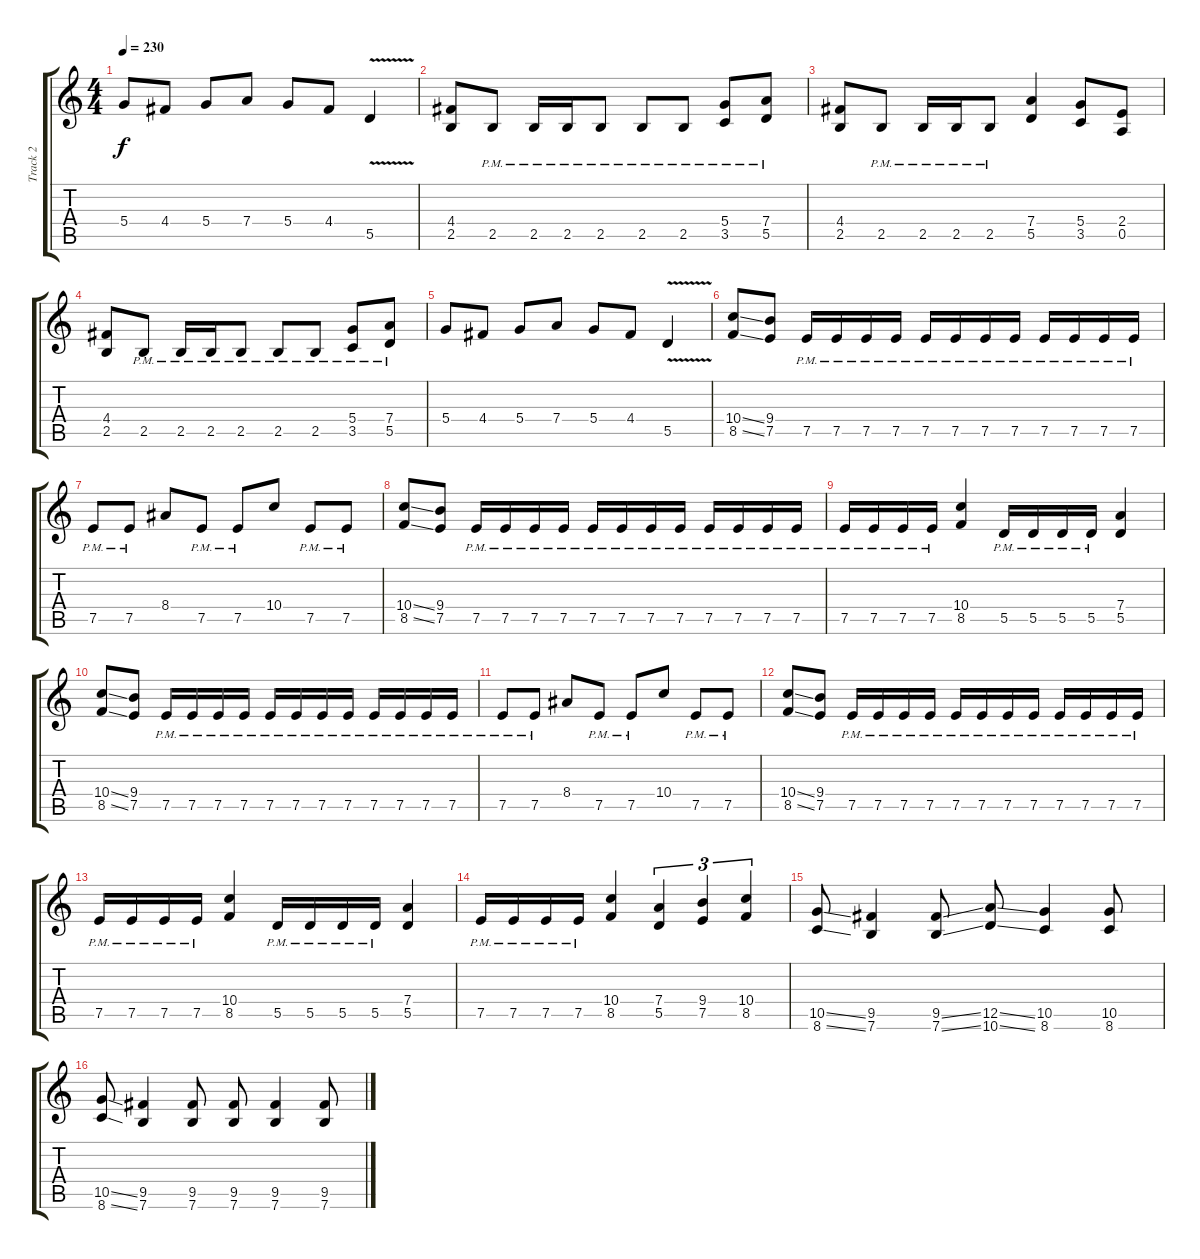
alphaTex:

\track ("Track 2" "Track 2") {instrument distortionguitar}
\staff {score tabs}
\tuning (E4 B3 G3 D3 A2 E2) {hide}
\ts (4 4)
\tempo 230
\clef g2
\ks c
5.4.8{dy f} 4.4.8 5.4.8 7.4.8 5.4.8 4.4.8 5.5{v}.4 |
(4.4 2.5).8 2.5{pm}.8 2.5{pm}.16 2.5{pm}.16 2.5{pm}.8 2.5{pm}.8 2.5{pm}.8 (5.4{pm} 3.5{pm}).8 (7.4{pm} 5.5{pm}).8 |
(4.4 2.5).8 2.5{pm}.8 2.5{pm}.16 2.5{pm}.16 2.5{pm}.8 (7.4 5.5).4 (5.4 3.5).8 (2.4 0.5).8 |
(4.4 2.5).8 2.5{pm}.8 2.5{pm}.16 2.5{pm}.16 2.5{pm}.8 2.5{pm}.8 2.5{pm}.8 (5.4{pm} 3.5{pm}).8 (7.4{pm} 5.5{pm}).8 |
5.4.8 4.4.8 5.4.8 7.4.8 5.4.8 4.4.8 5.5{v}.4 |
(10.4{ss} 8.5{ss}).8 (9.4 7.5).8 7.5{pm}.16 7.5{pm}.16 7.5{pm}.16 7.5{pm}.16 7.5{pm}.16 7.5{pm}.16 7.5{pm}.16 7.5{pm}.16 7.5{pm}.16 7.5{pm}.16 7.5{pm}.16 7.5{pm}.16 |
7.5{pm}.8 7.5{pm}.8 8.4.8 7.5{pm}.8 7.5{pm}.8 10.4.8 7.5{pm}.8 7.5{pm}.8 |
(10.4{ss} 8.5{ss}).8 (9.4 7.5).8 7.5{pm}.16 7.5{pm}.16 7.5{pm}.16 7.5{pm}.16 7.5{pm}.16 7.5{pm}.16 7.5{pm}.16 7.5{pm}.16 7.5{pm}.16 7.5{pm}.16 7.5{pm}.16 7.5{pm}.16 |
7.5{pm}.16 7.5{pm}.16 7.5{pm}.16 7.5{pm}.16 (10.4 8.5).4 5.5{pm}.16 5.5{pm}.16 5.5{pm}.16 5.5{pm}.16 (7.4 5.5).4 |
(10.4{ss} 8.5{ss}).8 (9.4 7.5).8 7.5{pm}.16 7.5{pm}.16 7.5{pm}.16 7.5{pm}.16 7.5{pm}.16 7.5{pm}.16 7.5{pm}.16 7.5{pm}.16 7.5{pm}.16 7.5{pm}.16 7.5{pm}.16 7.5{pm}.16 |
7.5{pm}.8 7.5{pm}.8 8.4.8 7.5{pm}.8 7.5{pm}.8 10.4.8 7.5{pm}.8 7.5{pm}.8 |
(10.4{ss} 8.5{ss}).8 (9.4 7.5).8 7.5{pm}.16 7.5{pm}.16 7.5{pm}.16 7.5{pm}.16 7.5{pm}.16 7.5{pm}.16 7.5{pm}.16 7.5{pm}.16 7.5{pm}.16 7.5{pm}.16 7.5{pm}.16 7.5{pm}.16 |
7.5{pm}.16 7.5{pm}.16 7.5{pm}.16 7.5{pm}.16 (10.4 8.5).4 5.5{pm}.16 5.5{pm}.16 5.5{pm}.16 5.5{pm}.16 (7.4 5.5).4 |
7.5{pm}.16 7.5{pm}.16 7.5{pm}.16 7.5{pm}.16 (10.4 8.5).4 (7.4 5.5).4{tu (3 2)} (9.4 7.5).4{tu (3 2)} (10.4 8.5).4{tu (3 2)} |
(10.5{ss} 8.6{ss}).8 (9.5 7.6).4 (9.5{ss} 7.6{ss}).8 (12.5{ss} 10.6{ss}).8 (10.5 8.6).4 (10.5 8.6).8 |
(10.5{ss} 8.6{ss}).8 (9.5 7.6).4 (9.5 7.6).8 (9.5 7.6).8 (9.5 7.6).4 (9.5{ss} 7.6{ss}).8
